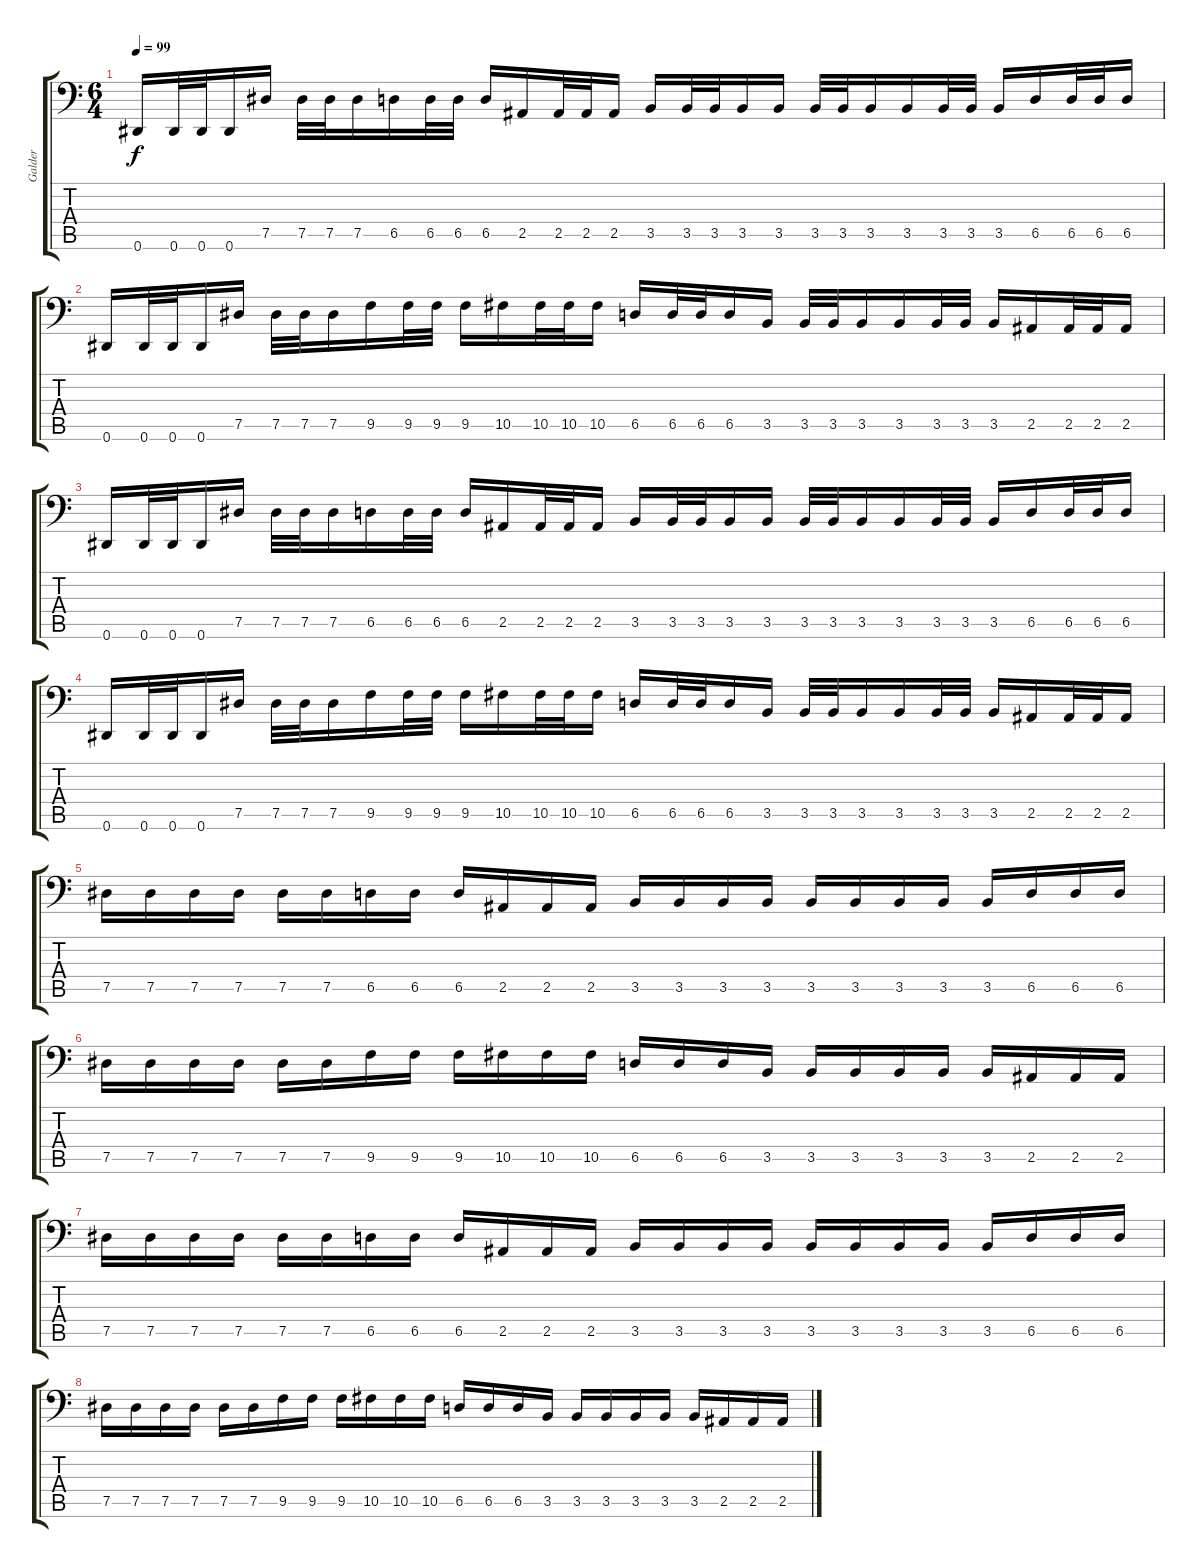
\track ("Galder" "Galder") {instrument electricbasspick}
\staff {score tabs}
\tuning (Eb3 Bb2 Gb2 Db2 Ab1 Eb1) {hide}
\ts (6 4)
\tempo 99
\clef f4
\ks c
0.6.16{dy f} 0.6.32 0.6.32 0.6.16 7.5.16 7.5.32 7.5.32 7.5.16 6.5.16 6.5.32 6.5.32 6.5.16 2.5.16 2.5.32 2.5.32 2.5.16 3.5.16 3.5.32 3.5.32 3.5.16 3.5.16 3.5.32 3.5.32 3.5.16 3.5.16 3.5.32 3.5.32 3.5.16 6.5.16 6.5.32 6.5.32 6.5.16 |
0.6.16 0.6.32 0.6.32 0.6.16 7.5.16 7.5.32 7.5.32 7.5.16 9.5.16 9.5.32 9.5.32 9.5.16 10.5.16 10.5.32 10.5.32 10.5.16 6.5.16 6.5.32 6.5.32 6.5.16 3.5.16 3.5.32 3.5.32 3.5.16 3.5.16 3.5.32 3.5.32 3.5.16 2.5.16 2.5.32 2.5.32 2.5.16 |
0.6.16 0.6.32 0.6.32 0.6.16 7.5.16 7.5.32 7.5.32 7.5.16 6.5.16 6.5.32 6.5.32 6.5.16 2.5.16 2.5.32 2.5.32 2.5.16 3.5.16 3.5.32 3.5.32 3.5.16 3.5.16 3.5.32 3.5.32 3.5.16 3.5.16 3.5.32 3.5.32 3.5.16 6.5.16 6.5.32 6.5.32 6.5.16 |
0.6.16 0.6.32 0.6.32 0.6.16 7.5.16 7.5.32 7.5.32 7.5.16 9.5.16 9.5.32 9.5.32 9.5.16 10.5.16 10.5.32 10.5.32 10.5.16 6.5.16 6.5.32 6.5.32 6.5.16 3.5.16 3.5.32 3.5.32 3.5.16 3.5.16 3.5.32 3.5.32 3.5.16 2.5.16 2.5.32 2.5.32 2.5.16 |
7.5.16 7.5.16 7.5.16 7.5.16 7.5.16 7.5.16 6.5.16 6.5.16 6.5.16 2.5.16 2.5.16 2.5.16 3.5.16 3.5.16 3.5.16 3.5.16 3.5.16 3.5.16 3.5.16 3.5.16 3.5.16 6.5.16 6.5.16 6.5.16 |
7.5.16 7.5.16 7.5.16 7.5.16 7.5.16 7.5.16 9.5.16 9.5.16 9.5.16 10.5.16 10.5.16 10.5.16 6.5.16 6.5.16 6.5.16 3.5.16 3.5.16 3.5.16 3.5.16 3.5.16 3.5.16 2.5.16 2.5.16 2.5.16 |
7.5.16 7.5.16 7.5.16 7.5.16 7.5.16 7.5.16 6.5.16 6.5.16 6.5.16 2.5.16 2.5.16 2.5.16 3.5.16 3.5.16 3.5.16 3.5.16 3.5.16 3.5.16 3.5.16 3.5.16 3.5.16 6.5.16 6.5.16 6.5.16 |
7.5.16 7.5.16 7.5.16 7.5.16 7.5.16 7.5.16 9.5.16 9.5.16 9.5.16 10.5.16 10.5.16 10.5.16 6.5.16 6.5.16 6.5.16 3.5.16 3.5.16 3.5.16 3.5.16 3.5.16 3.5.16 2.5.16 2.5.16 2.5.16
